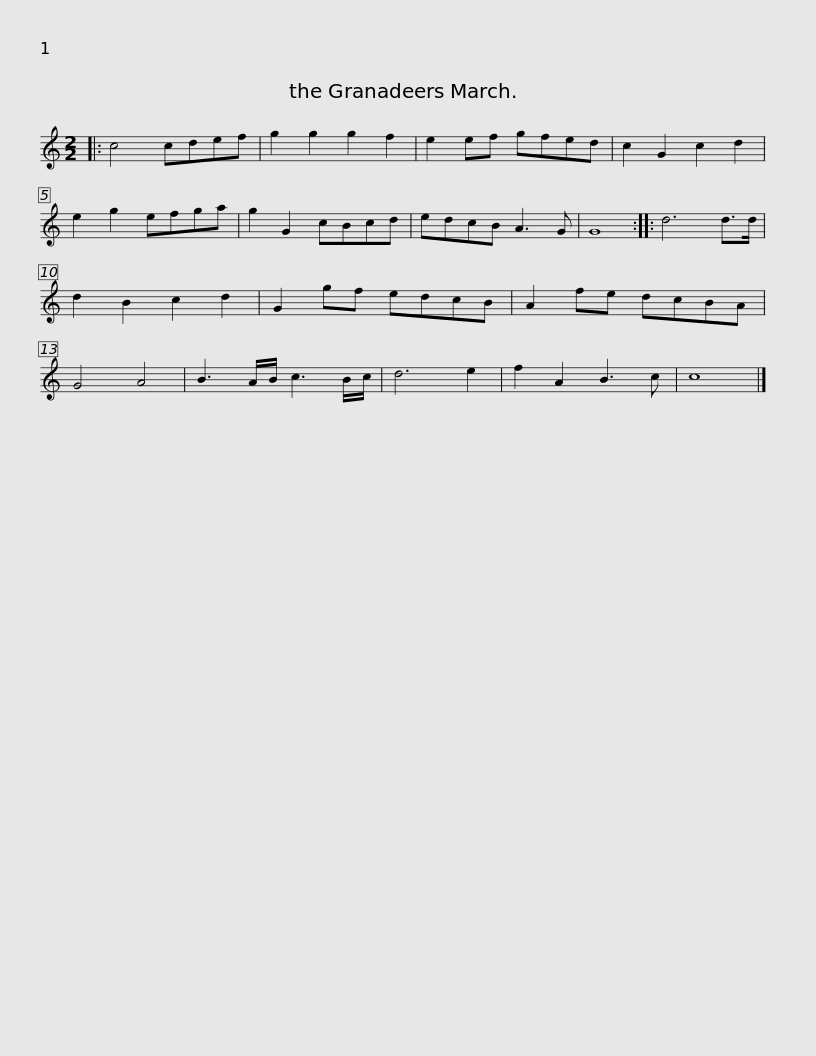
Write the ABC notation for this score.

X:1
L:1/8
M:2/2
I:linebreak $
K:C
V:1 treble
V:1
|: c4 cdef | g2 g2 g2 f2 | e2 ef gfed | c2 G2 c2 d2 | e2 g2 efga | %5
 g2 G2 cBcd | edcB A3 G | G8 ::$ d6 d>d | d2 B2 c2 d2 | %10
 G2 gf edcB | A2 fe dcBA | G4 A4 | B3 A/B/ c3 B/c/ | d6 e2 | %15
 f2 A2 B3 c | c8 |] %17
